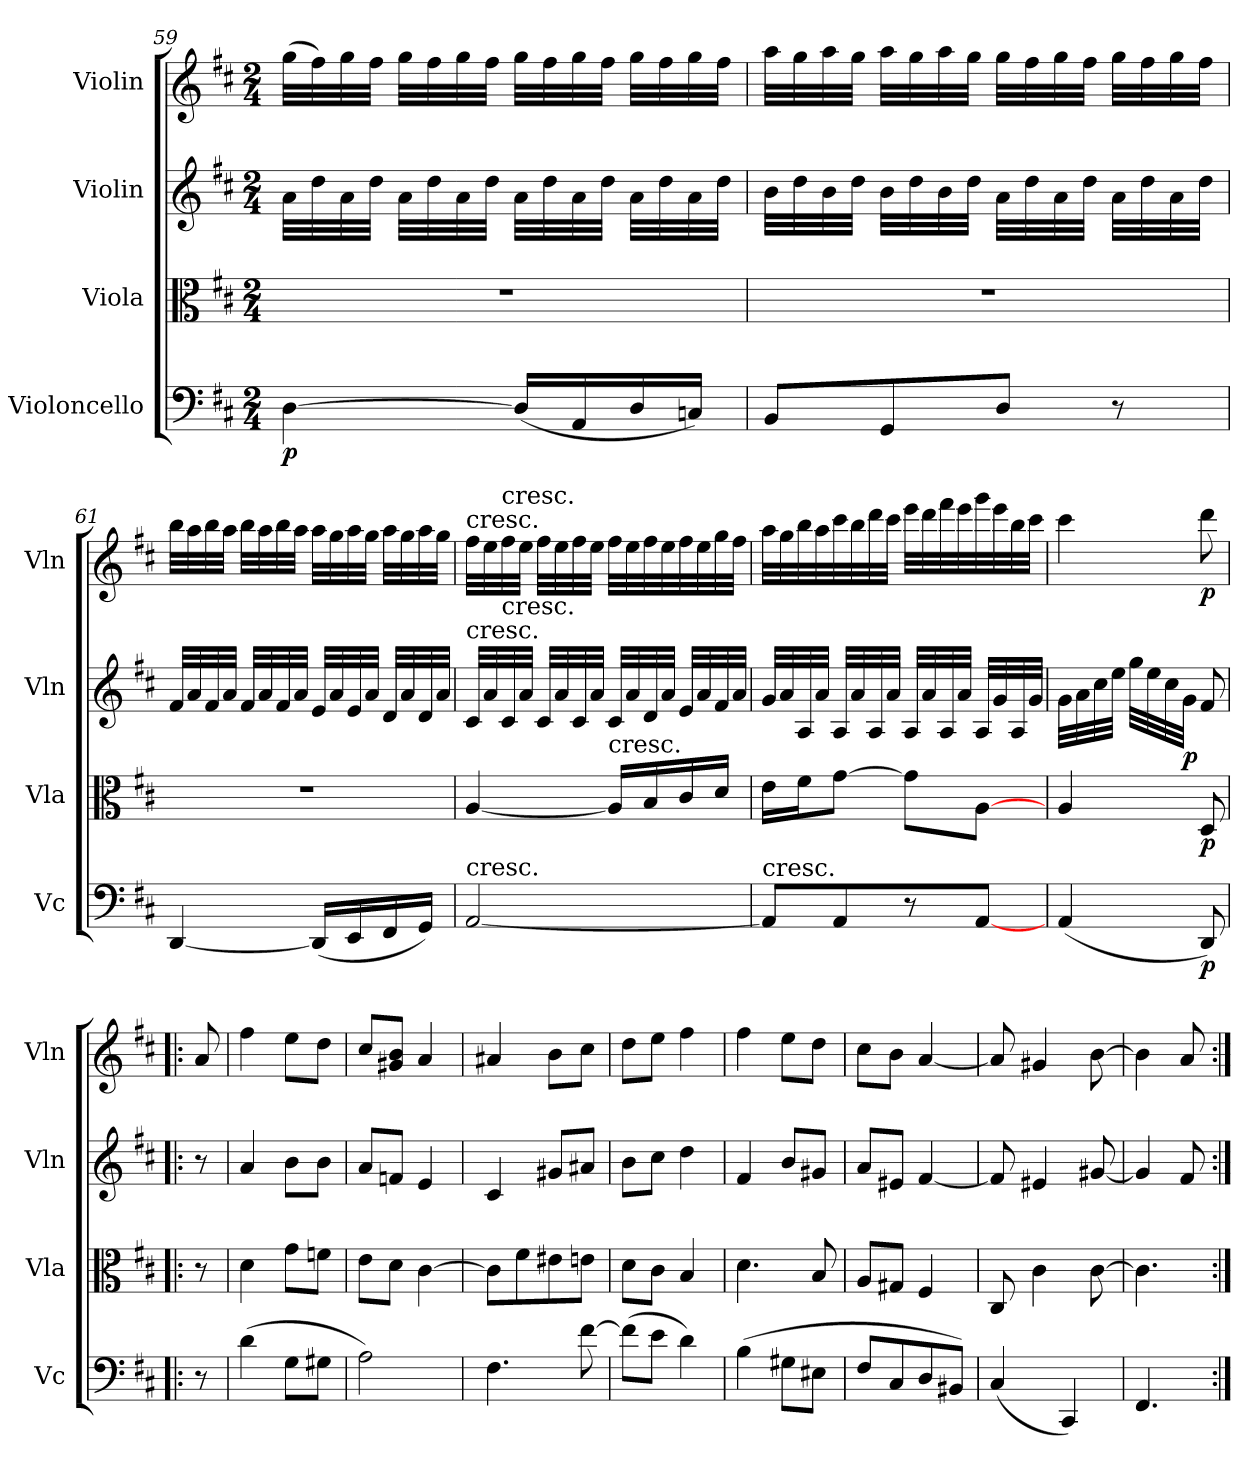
**kern	**dynam	**kern	**dynam	**kern	**dynam	**kern	**dynam
*part4	*part4	*part3	*part3	*part2	*part2	*part1	*part1
*staff4	*staff4	*staff3	*staff3	*staff2	*staff2	*staff1	*staff1
*I"Violoncello	*	*I"Viola	*	*I"Violin	*	*I"Violin	*
*I'Vc	*	*I'Vla	*	*I'Vln	*	*I'Vln	*
*clefF4	*	*clefC3	*	*clefG2	*	*clefG2	*
*k[f#c#]	*	*k[f#c#]	*	*k[f#c#]	*	*k[f#c#]	*
*D:	*	*D:	*	*D:	*	*D:	*
*M2/4	*	*M2/4	*	*M2/4	*	*M2/4	*
=59	=59	=59	=59	=59	=59	=59	=59
[4D\	p	2r	.	32a\LLL	.	(32gg\LLL	.
.	.	.	.	32dd\	.	32ff#\)	.
.	.	.	.	32a\	.	32gg\	.
.	.	.	.	32dd\JJJ	.	32ff#\JJJ	.
.	.	.	.	32a\LLL	.	32gg\LLL	.
.	.	.	.	32dd\	.	32ff#\	.
.	.	.	.	32a\	.	32gg\	.
.	.	.	.	32dd\JJJ	.	32ff#\JJJ	.
(16D/LL]	.	.	.	32a\LLL	.	32gg\LLL	.
.	.	.	.	32dd\	.	32ff#\	.
16AA/	.	.	.	32a\	.	32gg\	.
.	.	.	.	32dd\JJJ	.	32ff#\JJJ	.
16D/	.	.	.	32a\LLL	.	32gg\LLL	.
.	.	.	.	32dd\	.	32ff#\	.
16Cn/JJ)	.	.	.	32a\	.	32gg\	.
.	.	.	.	32dd\JJJ	.	32ff#\JJJ	.
=60	=60	=60	=60	=60	=60	=60	=60
8BB/L	.	2r	.	32b\LLL	.	32aa\LLL	.
.	.	.	.	32dd\	.	32gg\	.
.	.	.	.	32b\	.	32aa\	.
.	.	.	.	32dd\JJJ	.	32gg\JJJ	.
8GG/	.	.	.	32b\LLL	.	32aa\LLL	.
.	.	.	.	32dd\	.	32gg\	.
.	.	.	.	32b\	.	32aa\	.
.	.	.	.	32dd\JJJ	.	32gg\JJJ	.
8D/J	.	.	.	32a\LLL	.	32gg\LLL	.
.	.	.	.	32dd\	.	32ff#\	.
.	.	.	.	32a\	.	32gg\	.
.	.	.	.	32dd\JJJ	.	32ff#\JJJ	.
8r	.	.	.	32a\LLL	.	32gg\LLL	.
.	.	.	.	32dd\	.	32ff#\	.
.	.	.	.	32a\	.	32gg\	.
.	.	.	.	32dd\JJJ	.	32ff#\JJJ	.
=61	=61	=61	=61	=61	=61	=61	=61
[4DD/	.	2r	.	32f#/LLL	.	32bb\LLL	.
.	.	.	.	32a/	.	32aa\	.
.	.	.	.	32f#/	.	32bb\	.
.	.	.	.	32a/JJJ	.	32aa\JJJ	.
.	.	.	.	32f#/LLL	.	32bb\LLL	.
.	.	.	.	32a/	.	32aa\	.
.	.	.	.	32f#/	.	32bb\	.
.	.	.	.	32a/JJJ	.	32aa\JJJ	.
(16DD/LL]	.	.	.	32e/LLL	.	32aa\LLL	.
.	.	.	.	32a/	.	32gg\	.
16EE/	.	.	.	32e/	.	32aa\	.
.	.	.	.	32a/JJJ	.	32gg\JJJ	.
16FF#/	.	.	.	32d/LLL	.	32aa\LLL	.
.	.	.	.	32a/	.	32gg\	.
16GG/JJ)	.	.	.	32d/	.	32aa\	.
.	.	.	.	32a/JJJ	.	32gg\JJJ	.
=62	=62	=62	=62	=62	=62	=62	=62
!	!	!	!	!	!	!LO:TX:t=cresc.	!
!	!	!	!	!LO:TX:t=cresc.	!	!	!
!LO:TX:t=cresc.	!	!	!	!	!	!	!
[2AA/	.	[4A/	.	32c#/LLL	.	32ff#\LLL	.
.	.	.	.	32a/	.	32ee\	.
!	!	!	!	!	!	!LO:TX:t=cresc.	!
!	!	!	!	!LO:TX:t=cresc.	!	!	!
.	.	.	.	32c#/	.	32ff#\	.
.	.	.	.	32a/JJJ	.	32ee\JJJ	.
.	.	.	.	32c#/LLL	.	32ff#\LLL	.
.	.	.	.	32a/	.	32ee\	.
.	.	.	.	32c#/	.	32ff#\	.
.	.	.	.	32a/JJJ	.	32ee\JJJ	.
!	!	!LO:TX:t=cresc.	!	!	!	!	!
.	.	16A/LL]	.	32c#/LLL	.	32ff#\LLL	.
.	.	.	.	32a/	.	32ee\	.
.	.	16B/	.	32d/	.	32ff#\	.
.	.	.	.	32a/JJJ	.	32ee\	.
.	.	16c#/	.	32e/LLL	.	32ff#\	.
.	.	.	.	32a/	.	32ee\	.
.	.	16d/JJ	.	32f#/	.	32gg\	.
.	.	.	.	32a/JJJ	.	32ff#\JJJ	.
=63	=63	=63	=63	=63	=63	=63	=63
!LO:TX:t=cresc.	!	!	!	!	!	!	!
8AA/L]	.	16e\LL	.	32g/LLL	.	32aa\LLL	.
.	.	.	.	32a/	.	32gg\	.
.	.	16f#\J	.	32A/	.	32bb\	.
.	.	.	.	32a/JJJ	.	32aa\	.
8AA/	.	[8g\J	.	32A/LLL	.	32ccc#\	.
.	.	.	.	32a/	.	32bb\	.
.	.	.	.	32A/	.	32ddd\	.
.	.	.	.	32a/JJJ	.	32ccc#\JJJ	.
8r	.	8g\L]	.	32A/LLL	.	32eee\LLL	.
.	.	.	.	32a/	.	32ddd\	.
.	.	.	.	32A/	.	32fff#\	.
.	.	.	.	32a/JJJ	.	32eee\	.
[8AA/J	.	[8A\J	.	32A/LLL	.	32ggg\	.
.	.	.	.	32g/	.	32eee\	.
.	.	.	.	32A/	.	32bb\	.
.	.	.	.	32g/JJJ	.	32ccc#\JJJ	.
=64	=64	=64	=64	=64	=64	=64	=64
(4AA/	.	4A/	.	32g\LLL	.	4ccc#\	.
.	.	.	.	32a\	.	.	.
.	.	.	.	32cc#\	.	.	.
.	.	.	.	32ee\JJJ	.	.	.
.	.	.	.	32gg\LLL	.	.	.
.	.	.	.	32ee\	.	.	.
.	.	.	.	32cc#\	.	.	.
.	.	.	.	32g\JJJ	p	.	.
8DD/)	p	8D/	p	8f#/	.	8ddd\	p
=!|:	=!|:	=!|:	=!|:	=!|:	=!|:	=!|:	=!|:
8r	.	8r	.	8r	.	8a/	.
=66	=66	=66	=66	=66	=66	=66	=66
(4d\	.	4d\	.	4a/	.	4ff#\	.
8G\L	.	8g\L	.	8b\L	.	8ee\L	.
8G#X\J	.	8fn\J	.	8b\J	.	8dd\J	.
=67	=67	=67	=67	=67	=67	=67	=67
2A\)	.	8e\L	.	8a/L	.	8cc#/L	.
.	.	8d\J	.	8fn/J	.	8g#X/ 8b/J	.
.	.	[4c#\	.	4e/	.	4a/	.
=68	=68	=68	=68	=68	=68	=68	=68
4.F#\	.	8c#\L]	.	4c#/	.	4a#X/	.
.	.	8f#\	.	.	.	.	.
.	.	8e#X\	.	8g#X/L	.	8b\L	.
[8f#\	.	8en\J	.	8a#X/J	.	8cc#\J	.
=69	=69	=69	=69	=69	=69	=69	=69
(8f#\L]	.	8d\L	.	8b\L	.	8dd\L	.
8e\J	.	8c#\J	.	8cc#\J	.	8ee\J	.
4d\)	.	4B/	.	4dd\	.	4ff#\	.
=70	=70	=70	=70	=70	=70	=70	=70
(4B\	.	4.d\	.	4f#/	.	4ff#\	.
8G#X\L	.	.	.	8b/L	.	8ee\L	.
8E#X\J	.	8B/	.	8g#X/J	.	8dd\J	.
=71	=71	=71	=71	=71	=71	=71	=71
8F#/L	.	8A/L	.	8a/L	.	8cc#\L	.
8C#/	.	8G#X/J	.	8e#X/J	.	8b\J	.
8D/	.	4F#/	.	[4f#/	.	[4a/	.
8BB#X/J)	.	.	.	.	.	.	.
=72	=72	=72	=72	=72	=72	=72	=72
(4C#/	.	8C#/	.	8f#/]	.	8a/]	.
.	.	4c#\	.	4e#X/	.	4g#X/	.
4CC#/)	.	.	.	.	.	.	.
.	.	[8c#\	.	[8g#X/	.	[8b\	.
=73	=73	=73	=73	=73	=73	=73	=73
4.FF#/	.	4.c#\]	.	4g#/]	.	4b\]	.
.	.	.	.	8f#/	.	8a/	.
=:|!	=:|!	=:|!	=:|!	=:|!	=:|!	=:|!	=:|!
*-	*-	*-	*-	*-	*-	*-	*-
